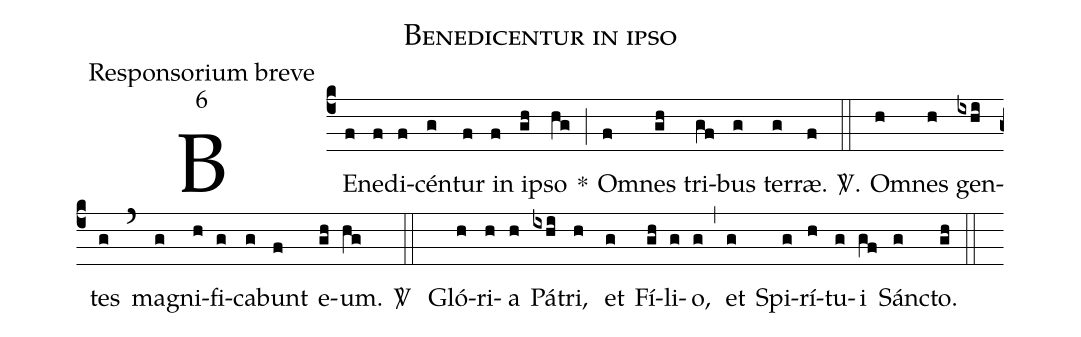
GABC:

name:Benedicentur in ipso;
office-part:Responsorium breve;
mode:6;
%%
(c4) BE(f)ne(f)di(f)cén(g)tur(f) in(f) ip(gh)so(hg) *(;) Om(f)nes(gh) tri(gf)bus(g) ter(g)ræ.(f)
<sp>V/</sp>.(::) Om(h)nes(h) gen(ixhi)tes(g) (`) ma(g)gni(h)fi(g)ca(g)bunt(f) e(gh)um.(hg)
 <sp>V/</sp> (::) Gló-(h)ri- (h)a(h) Pá(ixhi)tri, (h) et(g) Fí(gh)li(g)o,(g) (,) et(g) Spi-(g)rí-(h)tu-(g)i(gf) Sánc(g)to.(gh) (::)
